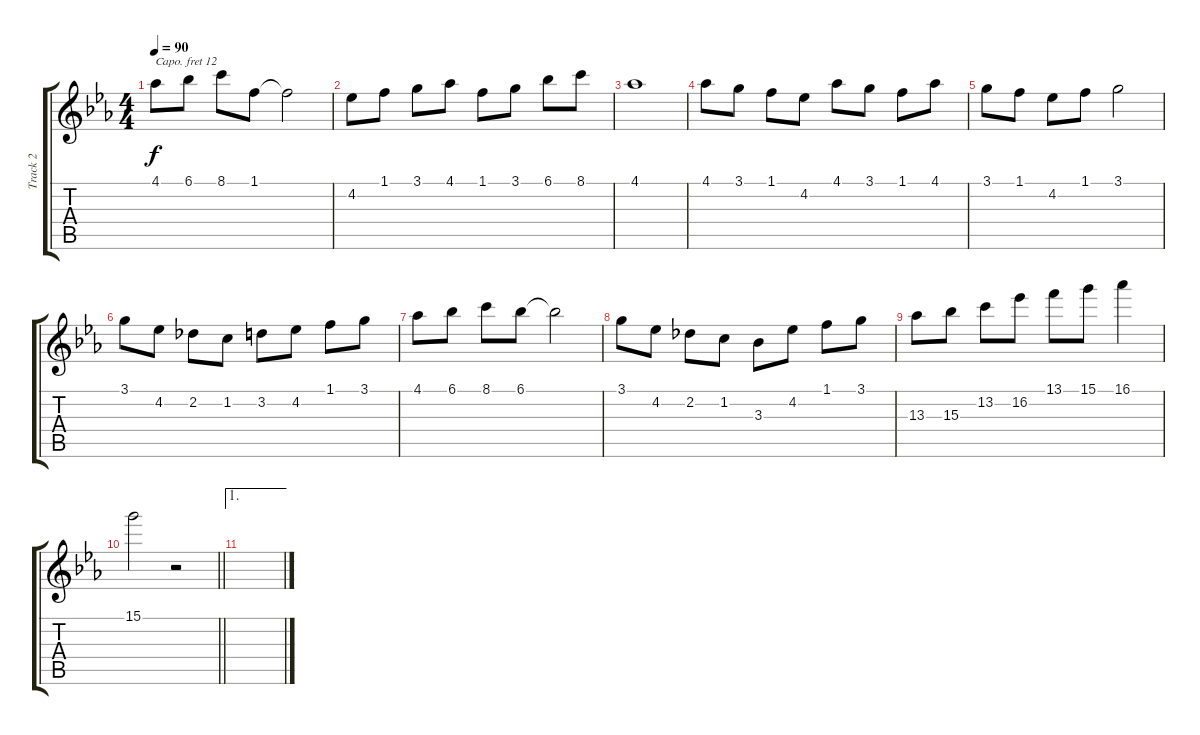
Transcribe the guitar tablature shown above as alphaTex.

\track ("Track 2" "Track 2") {instrument flute}
\staff {score tabs}
\capo 12
\tuning (E4 B3 G3 D3 A2 E2) {hide}
\ts (4 4)
\tempo 90
\clef g2
\ks eb
4.1.8{dy f} 6.1.8 8.1.8 1.1.8 1.1{t}.2 |
4.2.8 1.1.8 3.1.8 4.1.8 1.1.8 3.1.8 6.1.8 8.1.8 |
4.1.1 |
4.1.8 3.1.8 1.1.8 4.2.8 4.1.8 3.1.8 1.1.8 4.1.8 |
3.1.8 1.1.8 4.2.8 1.1.8 3.1.2 |
3.1.8 4.2.8 2.2.8 1.2.8 3.2.8 4.2.8 1.1.8 3.1.8 |
4.1.8 6.1.8 8.1.8 6.1.8 6.1{t}.2 |
3.1.8 4.2.8 2.2.8 1.2.8 3.3.8 4.2.8 1.1.8 3.1.8 |
13.3.8 15.3.8 13.2.8 16.2.8 13.1.8 15.1.8 16.1.4 |
\barLineRight lightlight
15.1.2 r.2 |
\ae 1
